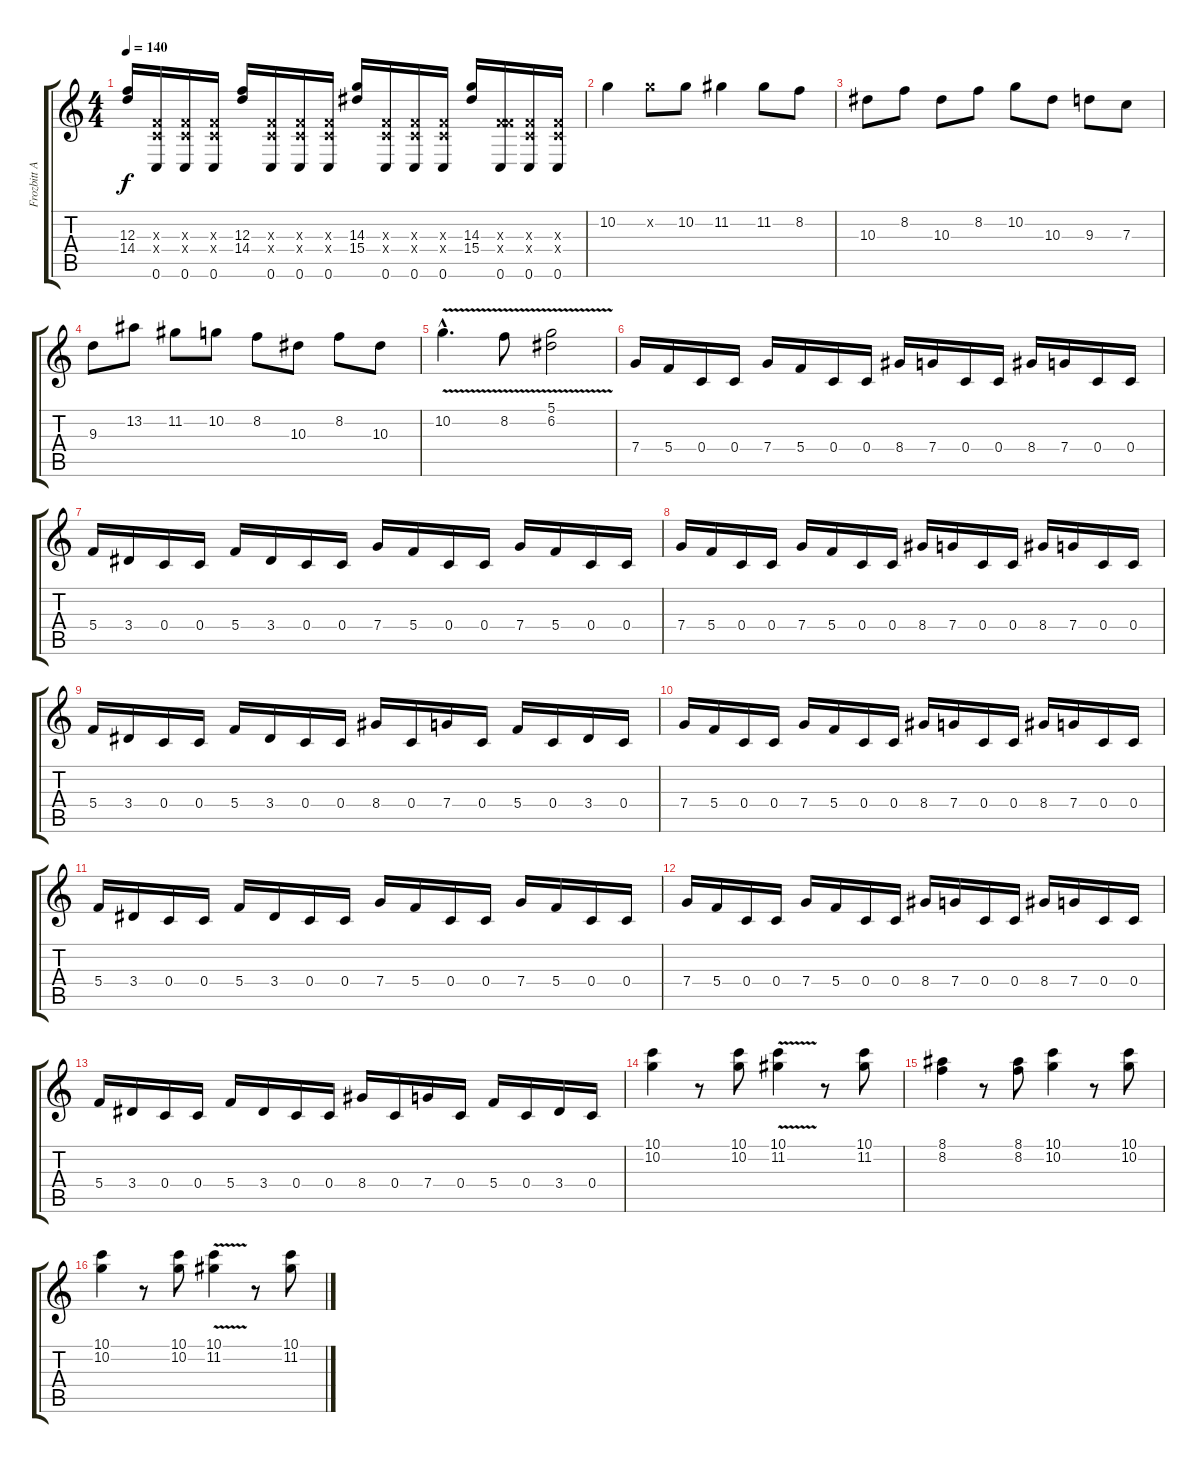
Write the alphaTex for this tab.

\track ("Frozbitt Addictorius" "Frozbitt A") {instrument distortionguitar}
\staff {score tabs}
\tuning (D4 A3 F3 C3 G2 C2) {hide}
\ts (4 4)
\tempo 140
\clef g2
\ks c
(12.3 14.4).16{dy f} (0.3{x} 0.4{x} 0.6).16 (0.3{x} 0.4{x} 0.6).16 (0.3{x} 0.4{x} 0.6).16 (12.3 14.4).16 (0.3{x} 0.4{x} 0.6).16 (0.3{x} 0.4{x} 0.6).16 (0.3{x} 0.4{x} 0.6).16 (14.3 15.4).16 (0.3{x} 0.4{x} 0.6).16 (0.3{x} 0.4{x} 0.6).16 (0.3{x} 0.4{x} 0.6).16 (14.3 15.4).16 (0.3{x} 5.4{x} 0.6).16 (0.3{x} 0.4{x} 0.6).16 (0.3{x} 0.4{x} 0.6).16 |
10.2.4 10.2{x}.8 10.2.8 11.2.4 11.2.8 8.2.8 |
10.3.8 8.2.8 10.3.8 8.2.8 10.2.8 10.3.8 9.3.8 7.3.8 |
9.3.8 13.2.8 11.2.8 10.2.8 8.2.8 10.3.8 8.2.8 10.3.8 |
10.2{v hac}.4{d} 8.2{v}.8 (5.1{v} 6.2{v}).2 |
7.4.16 5.4.16 0.4.16 0.4.16 7.4.16 5.4.16 0.4.16 0.4.16 8.4.16 7.4.16 0.4.16 0.4.16 8.4.16 7.4.16 0.4.16 0.4.16 |
5.4.16 3.4.16 0.4.16 0.4.16 5.4.16 3.4.16 0.4.16 0.4.16 7.4.16 5.4.16 0.4.16 0.4.16 7.4.16 5.4.16 0.4.16 0.4.16 |
7.4.16 5.4.16 0.4.16 0.4.16 7.4.16 5.4.16 0.4.16 0.4.16 8.4.16 7.4.16 0.4.16 0.4.16 8.4.16 7.4.16 0.4.16 0.4.16 |
5.4.16 3.4.16 0.4.16 0.4.16 5.4.16 3.4.16 0.4.16 0.4.16 8.4.16 0.4.16 7.4.16 0.4.16 5.4.16 0.4.16 3.4.16 0.4.16 |
7.4.16 5.4.16 0.4.16 0.4.16 7.4.16 5.4.16 0.4.16 0.4.16 8.4.16 7.4.16 0.4.16 0.4.16 8.4.16 7.4.16 0.4.16 0.4.16 |
5.4.16 3.4.16 0.4.16 0.4.16 5.4.16 3.4.16 0.4.16 0.4.16 7.4.16 5.4.16 0.4.16 0.4.16 7.4.16 5.4.16 0.4.16 0.4.16 |
7.4.16 5.4.16 0.4.16 0.4.16 7.4.16 5.4.16 0.4.16 0.4.16 8.4.16 7.4.16 0.4.16 0.4.16 8.4.16 7.4.16 0.4.16 0.4.16 |
5.4.16 3.4.16 0.4.16 0.4.16 5.4.16 3.4.16 0.4.16 0.4.16 8.4.16 0.4.16 7.4.16 0.4.16 5.4.16 0.4.16 3.4.16 0.4.16 |
(10.1 10.2).4 r.8 (10.1 10.2).8 (10.1 11.2{v}).4 r.8 (10.1 11.2).8 |
(8.1 8.2).4 r.8 (8.1 8.2).8 (10.1 10.2).4 r.8 (10.1 10.2).8 |
(10.1 10.2).4 r.8 (10.1 10.2).8 (10.1 11.2{v}).4 r.8 (10.1 11.2).8
